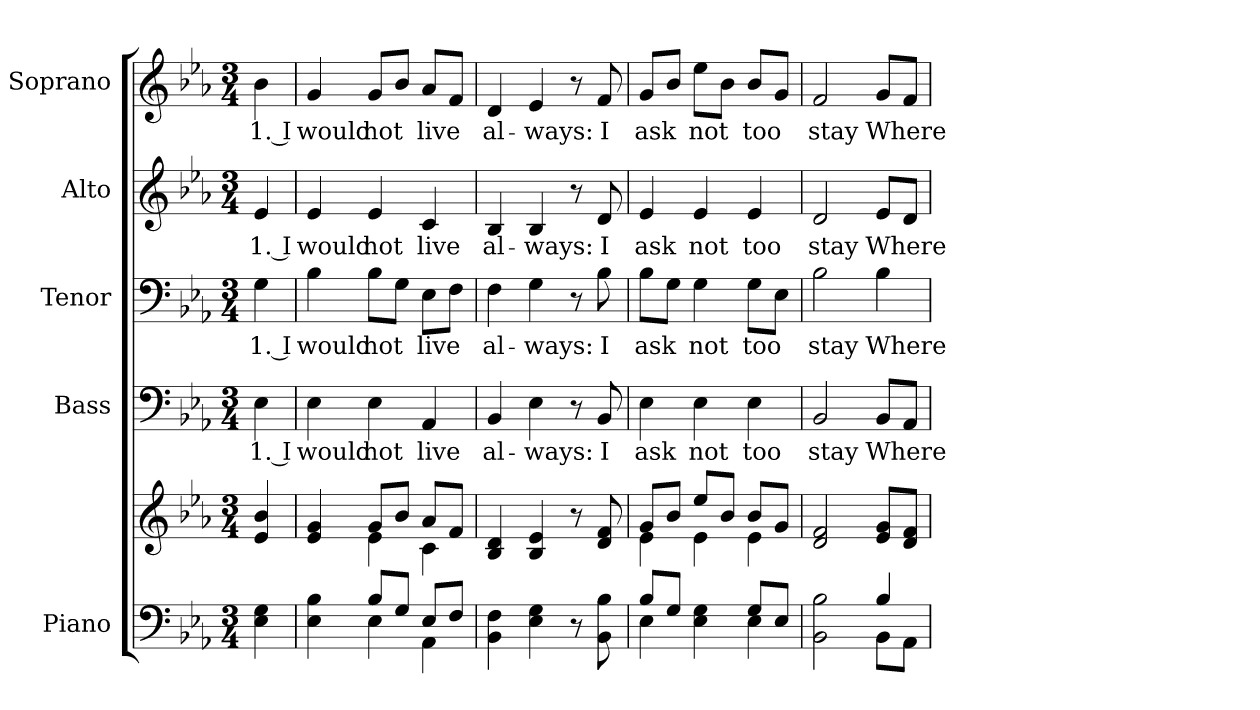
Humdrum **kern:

**kern	**kern	**kern	**text	**kern	**text	**kern	**text	**kern	**text
*part5	*part5	*part4	*part4	*part3	*part3	*part2	*part2	*part1	*part1
*staff6	*staff5	*staff4	*staff4	*staff3	*staff3	*staff2	*staff2	*staff1	*staff1
*I"Piano	*	*I"Bass	*	*I"Tenor	*	*I"Alto	*	*I"Soprano	*
*I'Pno.	*	*I'B.	*	*I'T.	*	*I'A.	*	*I'S.	*
!!LO:PB:g=z
*clefF4	*clefG2	*clefF4	*	*clefF4	*	*clefG2	*	*clefG2	*
*k[b-e-a-]	*k[b-e-a-]	*k[b-e-a-]	*	*k[b-e-a-]	*	*k[b-e-a-]	*	*k[b-e-a-]	*
*E-:	*E-:	*E-:	*	*E-:	*	*E-:	*	*E-:	*
*M3/4	*M3/4	*M3/4	*	*M3/4	*	*M3/4	*	*M3/4	*
*MM110	*MM110	*MM110	*	*MM110	*	*MM110	*	*MM110	*
=1	=1	=1	=1	=1	=1	=1	=1	=1	=1
!	!	!	!LO:LY:b:color=#000000	!	!	!	!	!	!
!	!	!	!	!	!LO:LY:b:color=#000000	!	!	!	!
!	!	!	!	!	!	!	!LO:LY:b:color=#000000	!	!
!	!	!	!	!	!	!	!	!	!LO:LY:b:color=#000000
4E-i\ 4Gi	4e-i/ 4b-i	4E-i\	1. I	4Gi\	1. I	4e-i/	1. I	4b-i\	1. I
=2	=2	=2	=2	=2	=2	=2	=2	=2	=2
*^	*^	*	*	*	*	*	*	*	*
!	!	!	!	!	!LO:LY:b:color=#000000	!	!	!	!	!	!
!	!	!	!	!	!	!	!LO:LY:b:color=#000000	!	!	!	!
!	!	!	!	!	!	!	!	!	!LO:LY:b:color=#000000	!	!
!	!	!	!	!	!	!	!	!	!	!	!LO:LY:b:color=#000000
4E-i\ 4B-i	4ryy	4e-i/ 4gi	4ryy	4E-i\	would	4B-i\	would	4e-i/	would	4gi/	would
!	!	!	!	!	!LO:LY:b:color=#000000	!	!	!	!	!	!
!	!	!	!	!	!	!	!LO:LY:b:color=#000000	!	!	!	!
!	!	!	!	!	!	!	!	!	!LO:LY:b:color=#000000	!	!
!	!	!	!	!	!	!	!	!	!	!	!LO:LY:b:color=#000000
8B-i/L	4E-i\	8gi/L	4e-i\	4E-i\	not	8B-i\L	not	4e-i/	not	8gi/L	not
8Gi/J	.	8b-i/J	.	.	.	8Gi\J	.	.	.	8b-i/J	.
!	!	!	!	!	!LO:LY:b:color=#000000	!	!	!	!	!	!
!	!	!	!	!	!	!	!LO:LY:b:color=#000000	!	!	!	!
!	!	!	!	!	!	!	!	!	!LO:LY:b:color=#000000	!	!
!	!	!	!	!	!	!	!	!	!	!	!LO:LY:b:color=#000000
8E-i/L	4AA-i\	8a-i/L	4ci\	4AA-i/	live	8E-i\L	live	4ci/	live	8a-i/L	live
8Fi/J	.	8fi/J	.	.	.	8Fi\J	.	.	.	8fi/J	.
*v	*v	*	*	*	*	*	*	*	*	*	*
*	*v	*v	*	*	*	*	*	*	*	*
=3	=3	=3	=3	=3	=3	=3	=3	=3	=3
!	!	!	!LO:LY:b:color=#000000	!	!	!	!	!	!
!	!	!	!	!	!LO:LY:b:color=#000000	!	!	!	!
!	!	!	!	!	!	!	!LO:LY:b:color=#000000	!	!
!	!	!	!	!	!	!	!	!	!LO:LY:b:color=#000000
4BB-i\ 4Fi	4B-i/ 4di	4BB-i/	al-	4Fi\	al-	4B-i/	al-	4di/	al-
!	!	!	!LO:LY:b:color=#000000	!	!	!	!	!	!
!	!	!	!	!	!LO:LY:b:color=#000000	!	!	!	!
!	!	!	!	!	!	!	!LO:LY:b:color=#000000	!	!
!	!	!	!	!	!	!	!	!	!LO:LY:b:color=#000000
4E-i\ 4Gi	4B-i/ 4e-i	4E-i\	-ways:	4Gi\	-ways:	4B-i/	-ways:	4e-i/	-ways:
8r	8r	8r	.	8r	.	8r	.	8r	.
!	!	!	!LO:LY:b:color=#000000	!	!	!	!	!	!
!	!	!	!	!	!LO:LY:b:color=#000000	!	!	!	!
!	!	!	!	!	!	!	!LO:LY:b:color=#000000	!	!
!	!	!	!	!	!	!	!	!	!LO:LY:b:color=#000000
8BB-i\ 8B-i	8di/ 8fi	8BB-i/	I	8B-i\	I	8di/	I	8fi/	I
!!LO:PB:g=z
=4	=4	=4	=4	=4	=4	=4	=4	=4	=4
*^	*^	*	*	*	*	*	*	*	*
!	!	!	!	!	!LO:LY:b:color=#000000	!	!	!	!	!	!
!	!	!	!	!	!	!	!LO:LY:b:color=#000000	!	!	!	!
!	!	!	!	!	!	!	!	!	!LO:LY:b:color=#000000	!	!
!	!	!	!	!	!	!	!	!	!	!	!LO:LY:b:color=#000000
8B-i/L	4E-i\	8gi/L	4e-i\	4E-i\	ask	8B-i\L	ask	4e-i/	ask	8gi/L	ask
8Gi/J	.	8b-i/J	.	.	.	8Gi\J	.	.	.	8b-i/J	.
!	!	!	!	!	!LO:LY:b:color=#000000	!	!	!	!	!	!
!	!	!	!	!	!	!	!LO:LY:b:color=#000000	!	!	!	!
!	!	!	!	!	!	!	!	!	!LO:LY:b:color=#000000	!	!
!	!	!	!	!	!	!	!	!	!	!	!LO:LY:b:color=#000000
4E-i\ 4Gi	4ryy	8ee-i/L	4e-i\	4E-i\	not	4Gi\	not	4e-i/	not	8ee-i\L	not
.	.	8b-i/J	.	.	.	.	.	.	.	8b-i\J	.
!	!	!	!	!	!LO:LY:b:color=#000000	!	!	!	!	!	!
!	!	!	!	!	!	!	!LO:LY:b:color=#000000	!	!	!	!
!	!	!	!	!	!	!	!	!	!LO:LY:b:color=#000000	!	!
!	!	!	!	!	!	!	!	!	!	!	!LO:LY:b:color=#000000
8Gi/L	4E-i\	8b-i/L	4e-i\	4E-i\	too	8Gi\L	too	4e-i/	too	8b-i/L	too
8E-i/J	.	8gi/J	.	.	.	8E-i\J	.	.	.	8gi/J	.
*	*	*v	*v	*	*	*	*	*	*	*	*
=5	=5	=5	=5	=5	=5	=5	=5	=5	=5	=5
!	!	!	!	!LO:LY:b:color=#000000	!	!	!	!	!	!
!	!	!	!	!	!	!LO:LY:b:color=#000000	!	!	!	!
!	!	!	!	!	!	!	!	!LO:LY:b:color=#000000	!	!
!	!	!	!	!	!	!	!	!	!	!LO:LY:b:color=#000000
2BB-i\ 2B-i	2ryy	2di/ 2fi	2BB-i/	stay	2B-i\	stay	2di/	stay	2fi/	stay
!	!	!	!	!LO:LY:b:color=#000000	!	!	!	!	!	!
!	!	!	!	!	!	!LO:LY:b:color=#000000	!	!	!	!
!	!	!	!	!	!	!	!	!LO:LY:b:color=#000000	!	!
!	!	!	!	!	!	!	!	!	!	!LO:LY:b:color=#000000
4B-i/	8BB-i\L	8e-i/ 8giL	8BB-i/L	Where	4B-i\	Where	8e-i/L	Where	8gi/L	Where
.	8AA-i\J	8di/ 8fiJ	8AA-i/J	.	.	.	8di/J	.	8fi/J	.
*v	*v	*	*	*	*	*	*	*	*	*
=	=	=	=	=	=	=	=	=	=
*-	*-	*-	*-	*-	*-	*-	*-	*-	*-
